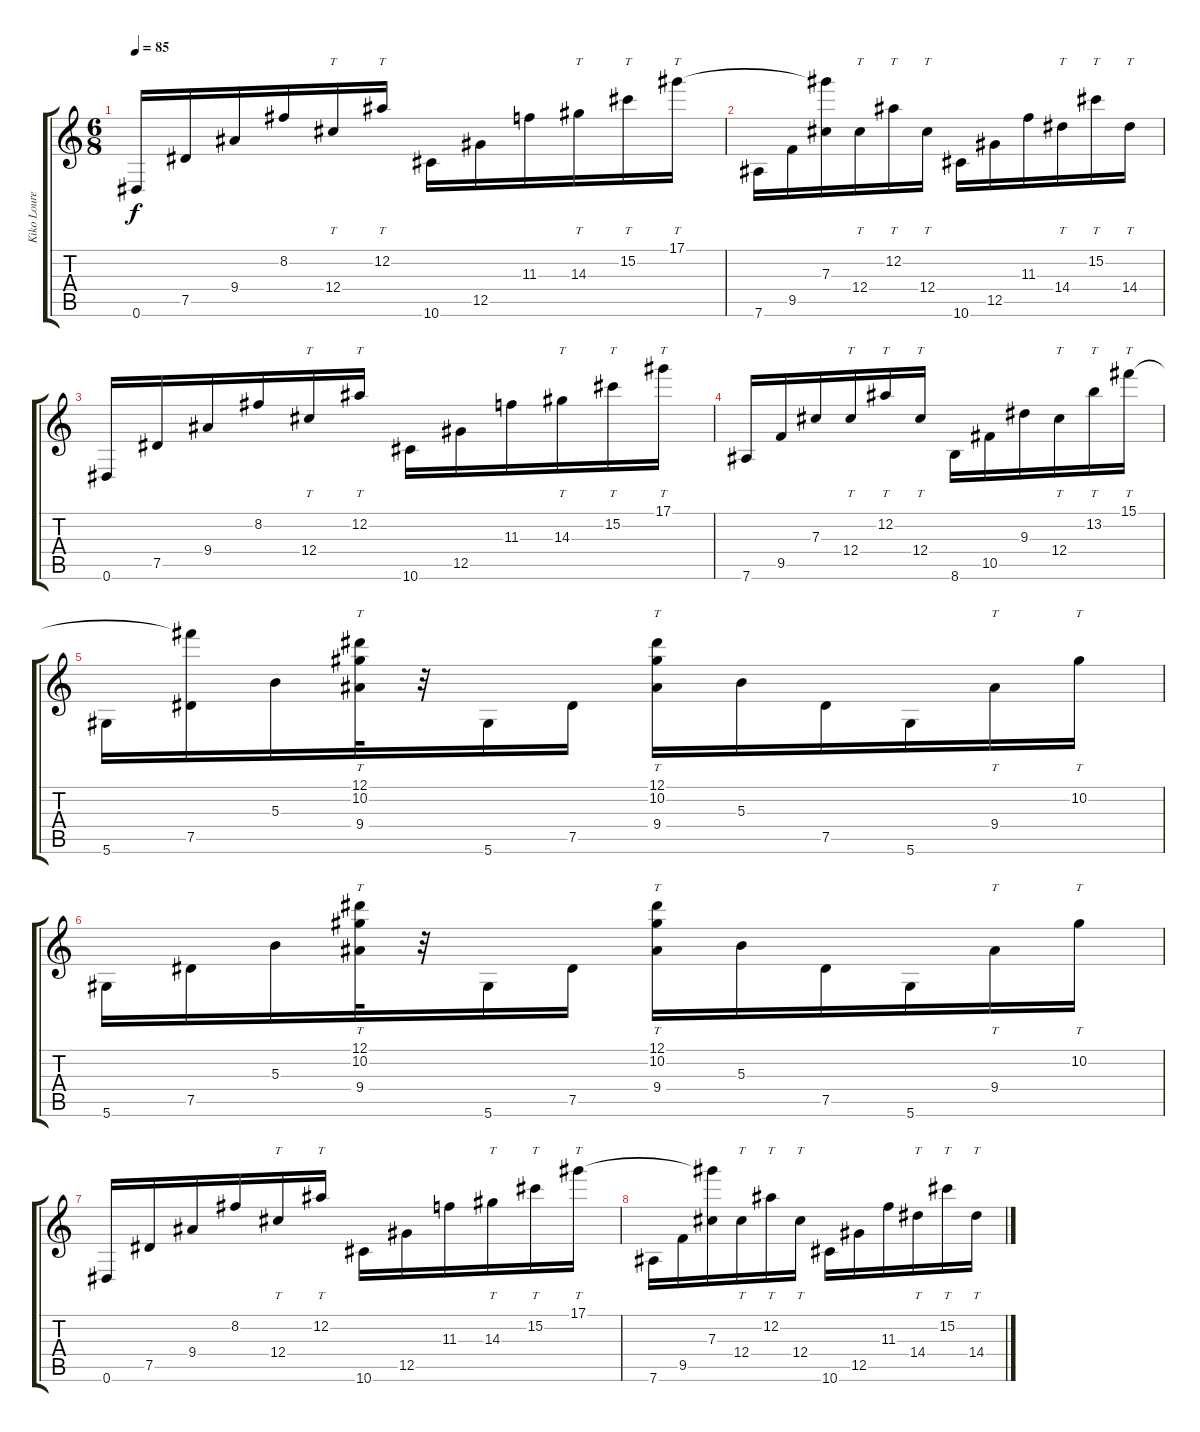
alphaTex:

\track ("Kiko Loureiro" "Kiko Loure") {instrument distortionguitar}
\staff {score tabs}
\tuning (Eb4 Bb3 Gb3 Db3 Ab2 Eb2) {hide}
\ts (6 8)
\tempo 85
\clef g2
\ks c
0.6.16{dy f instrument acousticguitarnylon} 7.5.16 9.4.16 8.2.16 12.4.16{tt} 12.2.16{tt} 10.6.16 12.5.16 11.3.16 14.3.16{tt} 15.2.16{tt} 17.1.16{tt} |
7.6.16 9.5.16 (17.1{t} 7.3).16 12.4.16{tt} 12.2.16{tt} 12.4.16{tt} 10.6.16 12.5.16 11.3.16 14.4.16{tt} 15.2.16{tt} 14.4.16{tt} |
0.6.16 7.5.16 9.4.16 8.2.16 12.4.16{tt} 12.2.16{tt} 10.6.16 12.5.16 11.3.16 14.3.16{tt} 15.2.16{tt} 17.1.16{tt} |
7.6.16 9.5.16 7.3.16 12.4.16{tt} 12.2.16{tt} 12.4.16{tt} 8.6.16 10.5.16 9.3.16 12.4.16{tt} 13.2.16{tt} 15.1.16{tt} |
5.6.16 (15.1{t} 7.5).16 5.3.16 (12.1 10.2 9.4).32{tt} r.32 5.6.16 7.5.16 (12.1 10.2 9.4).16{tt} 5.3.16 7.5.16 5.6.16 9.4.16{tt} 10.2.16{tt} |
5.6.16 7.5.16 5.3.16 (12.1 10.2 9.4).32{tt} r.32 5.6.16 7.5.16 (12.1 10.2 9.4).16{tt} 5.3.16 7.5.16 5.6.16 9.4.16{tt} 10.2.16{tt} |
0.6.16 7.5.16 9.4.16 8.2.16 12.4.16{tt} 12.2.16{tt} 10.6.16 12.5.16 11.3.16 14.3.16{tt} 15.2.16{tt} 17.1.16{tt} |
7.6.16 9.5.16 (17.1{t} 7.3).16 12.4.16{tt} 12.2.16{tt} 12.4.16{tt} 10.6.16 12.5.16 11.3.16 14.4.16{tt} 15.2.16{tt} 14.4.16{tt}
